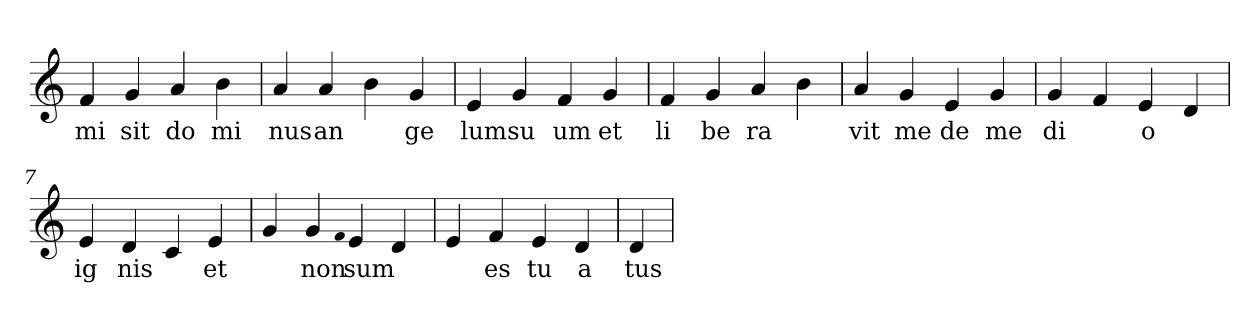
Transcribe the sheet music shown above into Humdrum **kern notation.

**kern	**text
*part1	*part1
*staff1	*staff1
*clefG2	*
=1	=1
4f	mi
4g	sit
4a	do
4b	mi
=2	=2
4a	nus
4a	an
4b	.
4g	ge
=3	=3
4e	lum
4g	su
4f	um
4g	et
=4	=4
4f	li
4g	be
4a	ra
4b	.
=5	=5
4a	vit
4g	me
4e	de
4g	me
=6	=6
4g	di
4f	.
4e	o
4d	.
=7	=7
4e	ig
4d	nis
4c	.
4e	et
=8	=8
4g	.
4g	non
qqf	.
4e	sum
4d	.
=9	=9
4e	.
4f	es
4e	tu
4d	a
=10	=10
4d	tus
=	=
*-	*-
